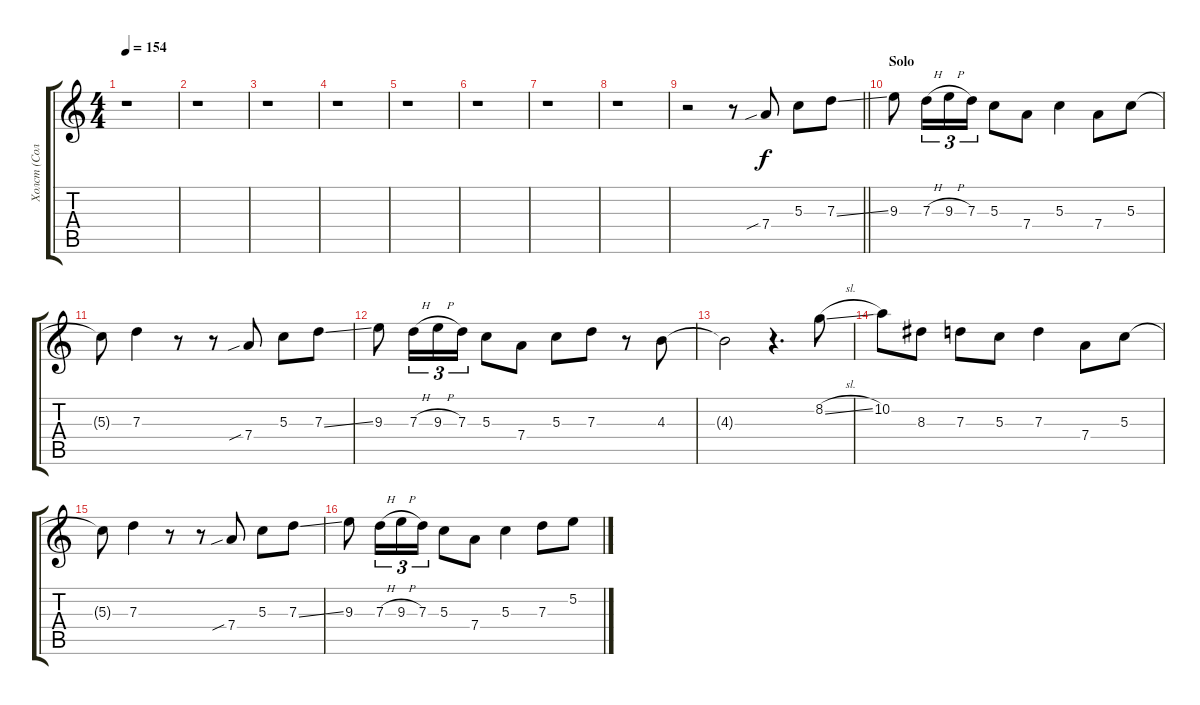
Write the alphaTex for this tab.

\track ("Холст (Соло)" "Холст (Сол") {instrument electricguitarclean}
\staff {score tabs}
\tuning (E4 B3 G3 D3 A2 E2) {hide}
\ts (4 4)
\tempo 154
\clef g2
\ks c
r.1{dy f} |
r.1 |
r.1 |
r.1 |
r.1 |
r.1 |
r.1 |
r.1 |
\barLineRight lightlight
r.2{volume 16} r.8 7.4{sib}.8 5.3.8 7.3{ss}.8 |
\section ("" "Solo")
9.3.8 7.3{h}.16{tu (3 2)} 9.3{h}.16{tu (3 2)} 7.3.16{tu (3 2)} 5.3.8 7.4.8 5.3.4 7.4.8 5.3.8 |
5.3{t}.8 7.3.4 r.8 r.8 7.4{sib}.8 5.3.8 7.3{ss}.8 |
9.3.8 7.3{h}.16{tu (3 2)} 9.3{h}.16{tu (3 2)} 7.3.16{tu (3 2)} 5.3.8 7.4.8 5.3.8 7.3.8 r.8 4.3.8 |
4.3{t}.2 r.4{d} 8.2{sl}.8 |
10.2.8 8.3.8 7.3.8 5.3.8 7.3.4 7.4.8 5.3.8 |
5.3{t}.8 7.3.4 r.8 r.8 7.4{sib}.8 5.3.8 7.3{ss}.8 |
9.3.8 7.3{h}.16{tu (3 2)} 9.3{h}.16{tu (3 2)} 7.3.16{tu (3 2)} 5.3.8 7.4.8 5.3.4 7.3.8 5.2.8
